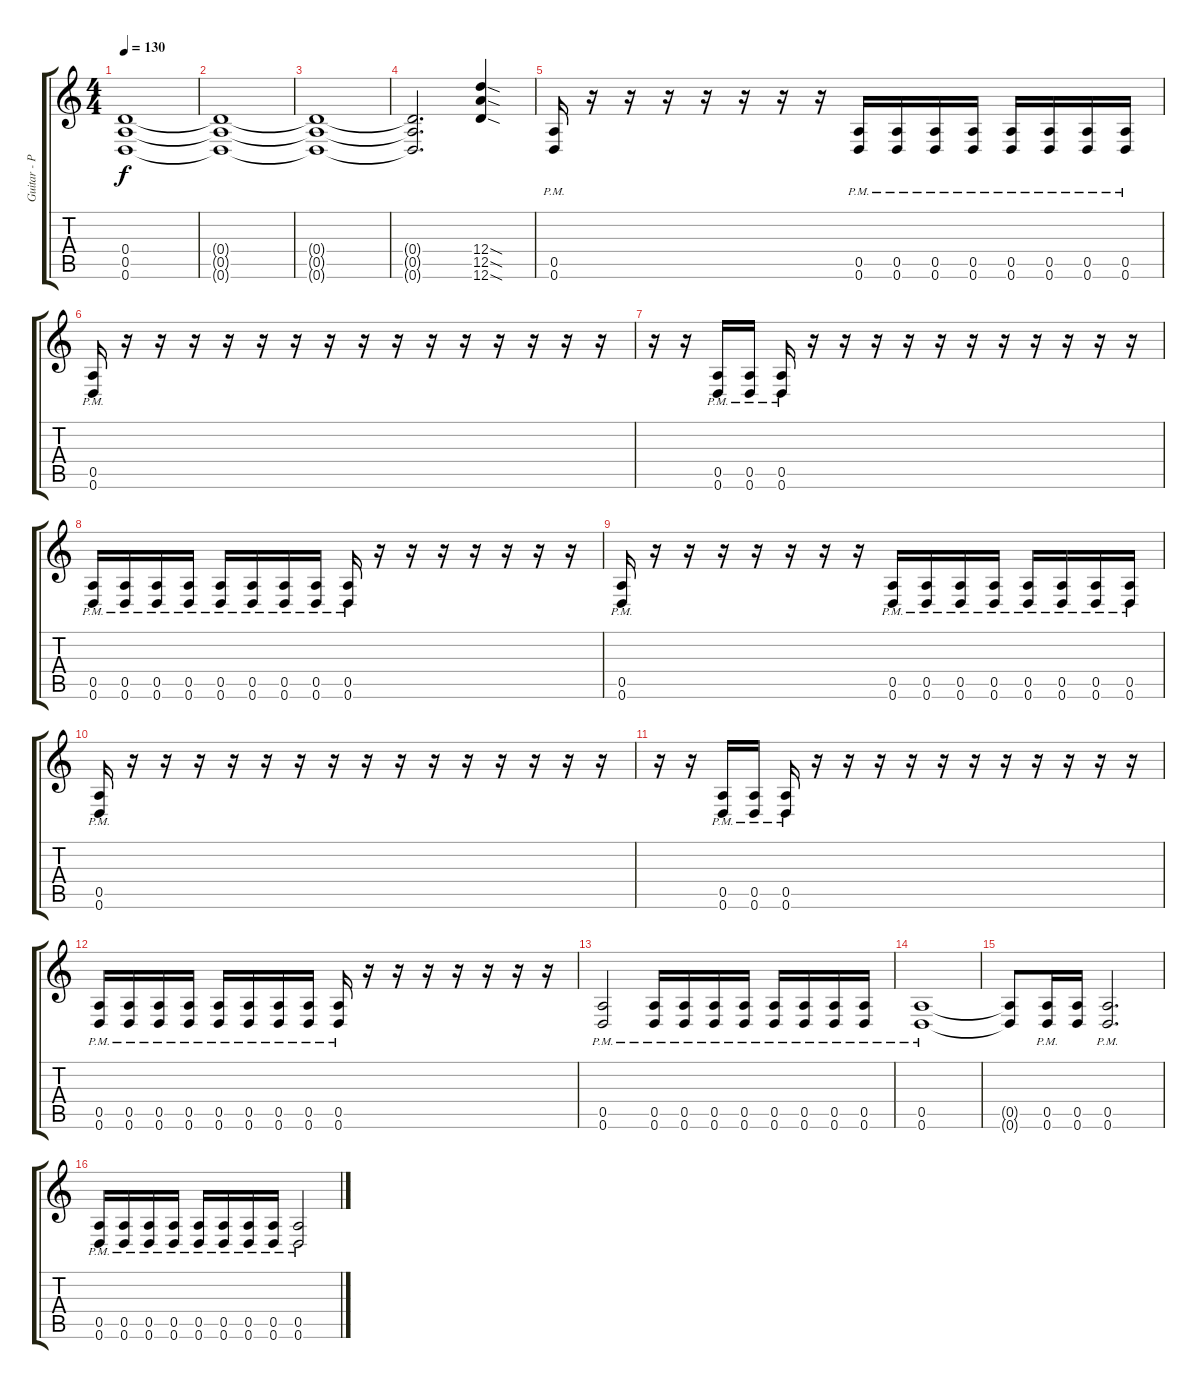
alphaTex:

\track ("Guitar - Phil Spiteri" "Guitar - P") {instrument distortionguitar}
\staff {score tabs}
\tuning (E4 B3 G3 D3 A2 D2) {hide}
\ts (4 4)
\tempo 130
\clef g2
\ks c
(0.4 0.5 0.6).1{dy f} |
(0.4{t} 0.5{t} 0.6{t}).1 |
(0.4{t} 0.5{t} 0.6{t}).1 |
(0.4{t} 0.5{t} 0.6{t}).2{d} (12.4{sod} 12.5{sod} 12.6{sod}).4 |
(0.5{pm} 0.6).16 r.16 r.16 r.16 r.16 r.16 r.16 r.16 (0.5{pm} 0.6).16 (0.5{pm} 0.6).16 (0.5{pm} 0.6).16 (0.5{pm} 0.6).16 (0.5{pm} 0.6).16 (0.5{pm} 0.6).16 (0.5{pm} 0.6).16 (0.5{pm} 0.6).16 |
(0.5{pm} 0.6).16 r.16 r.16 r.16 r.16 r.16 r.16 r.16 r.16 r.16 r.16 r.16 r.16 r.16 r.16 r.16 |
r.16 r.16 (0.5 0.6{pm}).16 (0.5 0.6{pm}).16 (0.5 0.6{pm}).16 r.16 r.16 r.16 r.16 r.16 r.16 r.16 r.16 r.16 r.16 r.16 |
(0.5 0.6{pm}).16 (0.5 0.6{pm}).16 (0.5 0.6{pm}).16 (0.5 0.6{pm}).16 (0.5 0.6{pm}).16 (0.5 0.6{pm}).16 (0.5 0.6{pm}).16 (0.5 0.6{pm}).16 (0.5 0.6{pm}).16 r.16 r.16 r.16 r.16 r.16 r.16 r.16 |
(0.5{pm} 0.6).16 r.16 r.16 r.16 r.16 r.16 r.16 r.16 (0.5{pm} 0.6).16 (0.5{pm} 0.6).16 (0.5{pm} 0.6).16 (0.5{pm} 0.6).16 (0.5{pm} 0.6).16 (0.5{pm} 0.6).16 (0.5{pm} 0.6).16 (0.5{pm} 0.6).16 |
(0.5{pm} 0.6).16 r.16 r.16 r.16 r.16 r.16 r.16 r.16 r.16 r.16 r.16 r.16 r.16 r.16 r.16 r.16 |
r.16 r.16 (0.5 0.6{pm}).16 (0.5 0.6{pm}).16 (0.5 0.6{pm}).16 r.16 r.16 r.16 r.16 r.16 r.16 r.16 r.16 r.16 r.16 r.16 |
(0.5 0.6{pm}).16 (0.5 0.6{pm}).16 (0.5 0.6{pm}).16 (0.5 0.6{pm}).16 (0.5 0.6{pm}).16 (0.5 0.6{pm}).16 (0.5 0.6{pm}).16 (0.5 0.6{pm}).16 (0.5 0.6{pm}).16 r.16 r.16 r.16 r.16 r.16 r.16 r.16 |
(0.5{pm} 0.6).2 (0.5{pm} 0.6).16 (0.5{pm} 0.6).16 (0.5{pm} 0.6).16 (0.5{pm} 0.6).16 (0.5{pm} 0.6).16 (0.5{pm} 0.6).16 (0.5{pm} 0.6).16 (0.5{pm} 0.6).16 |
(0.5{pm} 0.6).1 |
(0.5{t} 0.6{t}).8 (0.5 0.6{pm}).16 (0.5 0.6).16 (0.5 0.6{pm}).2{d} |
(0.5 0.6{pm}).16 (0.5 0.6{pm}).16 (0.5 0.6{pm}).16 (0.5 0.6{pm}).16 (0.5 0.6{pm}).16 (0.5 0.6{pm}).16 (0.5 0.6{pm}).16 (0.5 0.6{pm}).16 (0.5 0.6{pm}).2
